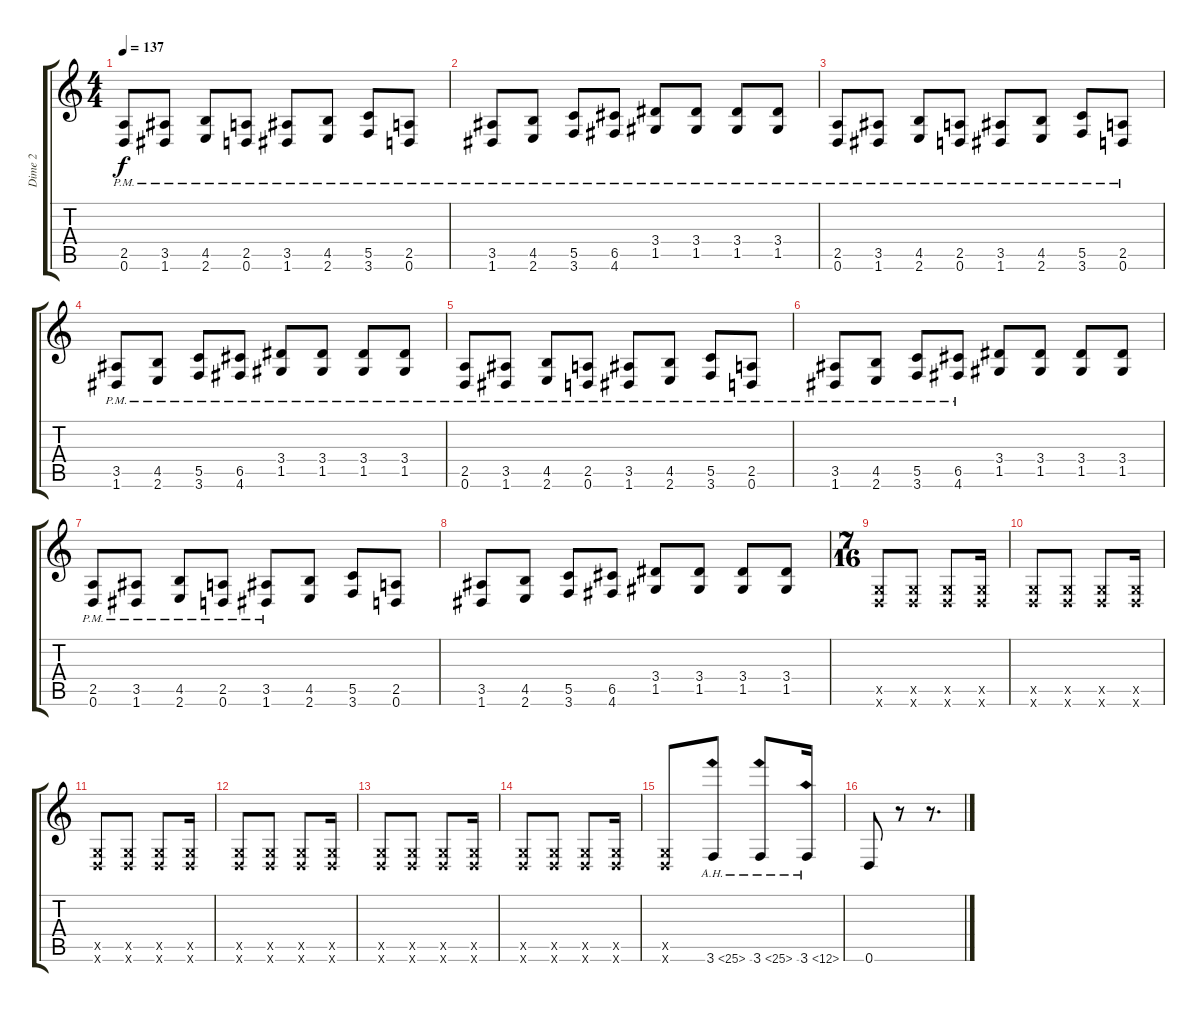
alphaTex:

\track ("Dime 2" "Dime 2") {instrument distortionguitar}
\staff {score tabs}
\tuning (D4 A3 F3 C3 G2 D2) {hide}
\ts (4 4)
\tempo 137
\clef g2
\ks c
(2.5{pm} 0.6{pm}).8{dy f} (3.5{pm} 1.6{pm}).8 (4.5{pm} 2.6{pm}).8 (2.5{pm} 0.6{pm}).8 (3.5{pm} 1.6{pm}).8 (4.5{pm} 2.6{pm}).8 (5.5{pm} 3.6{pm}).8 (2.5{pm} 0.6{pm}).8 |
(3.5{pm} 1.6{pm}).8 (4.5{pm} 2.6{pm}).8 (5.5{pm} 3.6{pm}).8 (6.5{pm} 4.6{pm}).8 (3.4{pm} 1.5{pm}).8 (3.4{pm} 1.5{pm}).8 (3.4{pm} 1.5{pm}).8 (3.4{pm} 1.5{pm}).8 |
(2.5{pm} 0.6{pm}).8 (3.5{pm} 1.6{pm}).8 (4.5{pm} 2.6{pm}).8 (2.5{pm} 0.6{pm}).8 (3.5{pm} 1.6{pm}).8 (4.5{pm} 2.6{pm}).8 (5.5{pm} 3.6{pm}).8 (2.5{pm} 0.6{pm}).8 |
(3.5{pm} 1.6{pm}).8 (4.5{pm} 2.6{pm}).8 (5.5{pm} 3.6{pm}).8 (6.5{pm} 4.6{pm}).8 (3.4{pm} 1.5{pm}).8 (3.4{pm} 1.5{pm}).8 (3.4{pm} 1.5{pm}).8 (3.4{pm} 1.5{pm}).8 |
(2.5{pm} 0.6{pm}).8 (3.5{pm} 1.6{pm}).8 (4.5{pm} 2.6{pm}).8 (2.5{pm} 0.6{pm}).8 (3.5{pm} 1.6{pm}).8 (4.5{pm} 2.6{pm}).8 (5.5{pm} 3.6{pm}).8 (2.5{pm} 0.6{pm}).8 |
(3.5{pm} 1.6{pm}).8 (4.5{pm} 2.6{pm}).8 (5.5{pm} 3.6{pm}).8 (6.5{pm} 4.6{pm}).8 (3.4 1.5).8 (3.4 1.5).8 (3.4 1.5).8 (3.4 1.5).8 |
(2.5{pm} 0.6{pm}).8 (3.5{pm} 1.6{pm}).8 (4.5{pm} 2.6{pm}).8 (2.5{pm} 0.6{pm}).8 (3.5{pm} 1.6{pm}).8 (4.5 2.6).8 (5.5 3.6).8 (2.5 0.6).8 |
(3.5 1.6).8 (4.5 2.6).8 (5.5 3.6).8 (6.5 4.6).8 (3.4 1.5).8 (3.4 1.5).8 (3.4 1.5).8 (3.4 1.5).8 |
\ts (7 16)
(0.5{x} 0.6{x}).8 (0.5{x} 0.6{x}).8 (0.5{x} 0.6{x}).8 (0.5{x} 0.6{x}).16 |
(0.5{x} 0.6{x}).8 (0.5{x} 0.6{x}).8 (0.5{x} 0.6{x}).8 (0.5{x} 0.6{x}).16 |
(0.5{x} 0.6{x}).8 (0.5{x} 0.6{x}).8 (0.5{x} 0.6{x}).8 (0.5{x} 0.6{x}).16 |
(0.5{x} 0.6{x}).8 (0.5{x} 0.6{x}).8 (0.5{x} 0.6{x}).8 (0.5{x} 0.6{x}).16 |
(0.5{x} 0.6{x}).8 (0.5{x} 0.6{x}).8 (0.5{x} 0.6{x}).8 (0.5{x} 0.6{x}).16 |
(0.5{x} 0.6{x}).8 (0.5{x} 0.6{x}).8 (0.5{x} 0.6{x}).8 (0.5{x} 0.6{x}).16 |
(0.5{x} 0.6{x}).8 3.6{ah 22}.8 3.6{ah 22}.8 3.6{ah 9}.16 |
0.6.8 r.8 r.8{d}
